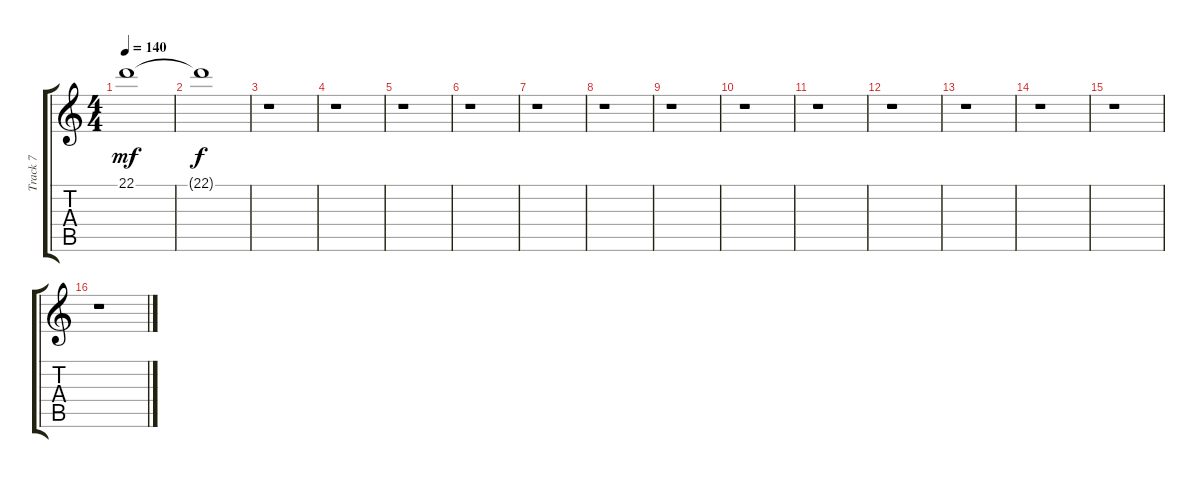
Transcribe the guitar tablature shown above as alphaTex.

\track ("Track 7" "Track 7") {instrument stringensemble1}
\staff {score tabs}
\tuning (E4 B3 G3 D3 A2 E2) {hide}
\ts (4 4)
\tempo 140
\clef g2
\ks c
22.1.1{dy mf} |
22.1{t}.1{dy f} |
r.1 |
r.1 |
r.1 |
r.1 |
r.1 |
r.1 |
r.1 |
r.1 |
r.1 |
r.1 |
r.1 |
r.1 |
r.1 |
r.1
